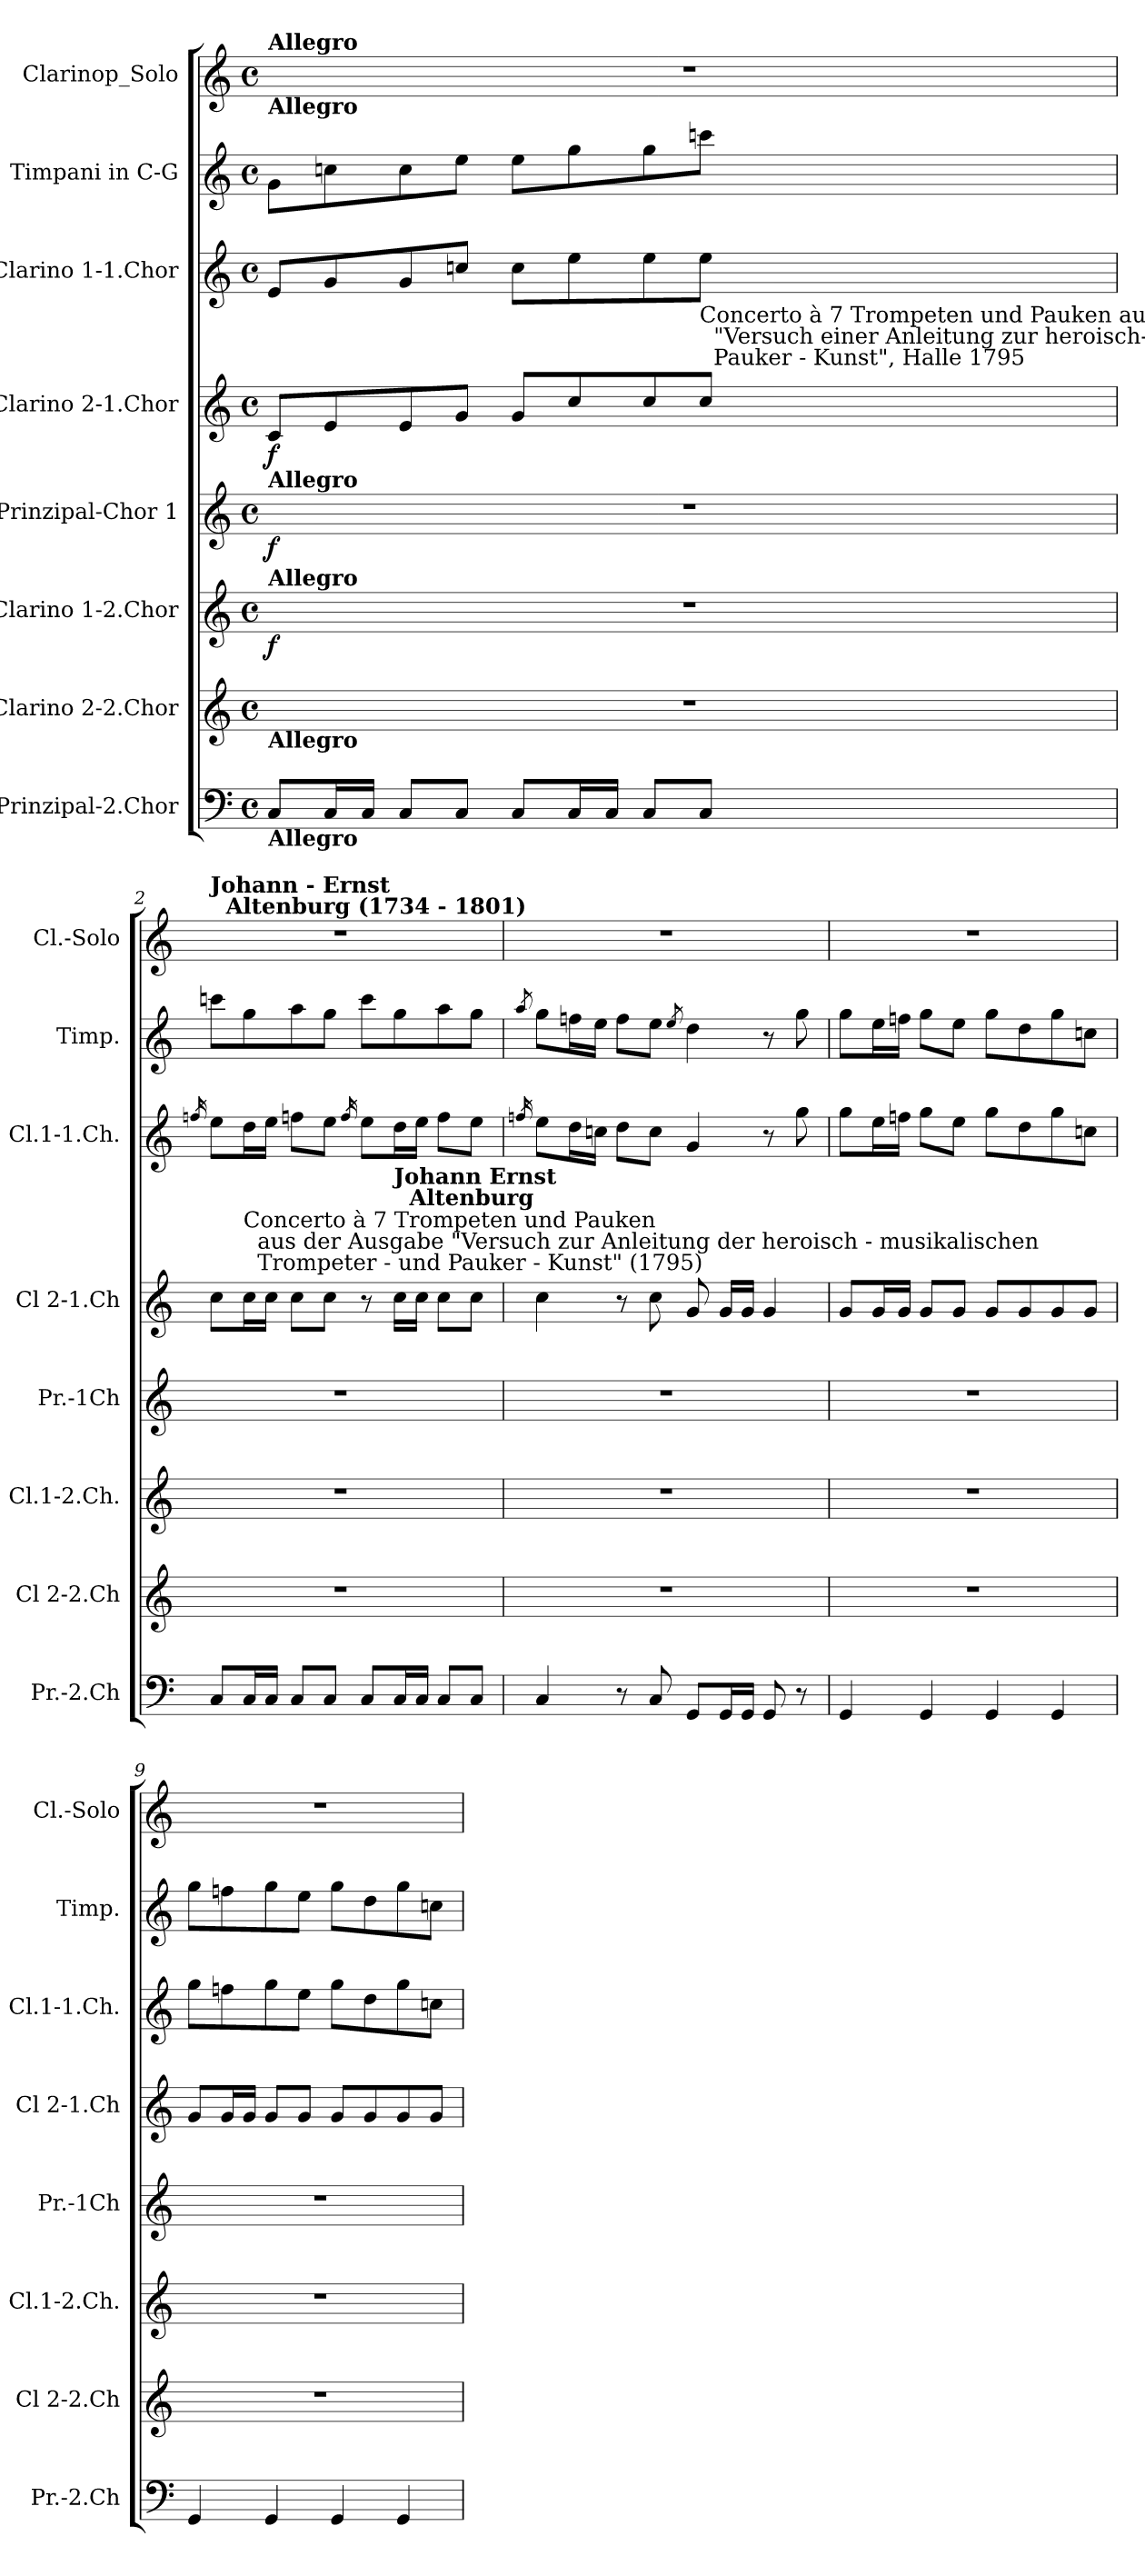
**kern	**kern	**kern	**dynam	**kern	**dynam	**kern	**dynam	**kern	**kern	**kern
*part8	*part7	*part6	*part6	*part5	*part5	*part4	*part4	*part3	*part2	*part1
*staff8	*staff7	*staff6	*staff6	*staff5	*staff5	*staff4	*staff4	*staff3	*staff2	*staff1
*I"Prinzipal-2.Chor	*I"Clarino 2-2.Chor	*I"Clarino 1-2.Chor	*	*I"Prinzipal-Chor 1	*	*I"Clarino 2-1.Chor	*	*I"Clarino 1-1.Chor	*I"Timpani in C-G	*I"Clarinop_Solo
*I'Pr.-2.Ch	*I'Cl 2-2.Ch	*I'Cl.1-2.Ch.	*	*I'Pr.-1Ch	*	*I'Cl 2-1.Ch	*	*I'Cl.1-1.Ch.	*I'Timp.	*I'Cl.-Solo
*clefF4	*clefG2	*clefG2	*	*clefG2	*	*clefG2	*	*clefG2	*clefG2	*clefG2
*	*	*ITrd1c2	*	*ITrd1c2	*	*	*	*ITrd1c2	*ITrd1c2	*
*M4/4	*M4/4	*M4/4	*	*M4/4	*	*M4/4	*	*M4/4	*M4/4	*M4/4
*met(c)	*met(c)	*met(c)	*	*met(c)	*	*met(c)	*	*met(c)	*met(c)	*met(c)
=1	=1	=1	=1	=1	=1	=1	=1	=1	=1	=1
!	!	!	!	!	!	!	!	!	!	!LO:TX:b:B:t=Allegro
!	!	!	!	!	!	!	!	!	!	!LO:TX:a:B:t=Allegro
!	!	!	!	!	!	!LO:TX:b:B:t=Allegro	!	!	!	!
!	!	!LO:TX:a:B:t=Allegro	!	!	!	!	!	!	!	!
!	!LO:TX:b:B:t=Allegro	!	!	!	!	!	!	!	!	!
!LO:TX:b:B:t=Allegro	!	!	!	!	!	!	!	!	!	!
!	!	!	!LO:DY:b	!	!LO:DY:b	!	!LO:DY:b	!	!	!
8CL	1r	1r	f	1r	f	8cL	f	8dL	8fL	1r
16CL	.	.	.	.	.	8e	.	8f	8b-	.
16CJJ	.	.	.	.	.	.	.	.	.	.
8CL	.	.	.	.	.	8e	.	8f	8b-	.
8CJ	.	.	.	.	.	8gJ	.	8b-J	8ddJ	.
8CL	.	.	.	.	.	8gL	.	8b-L	8ddL	.
16CL	.	.	.	.	.	8cc	.	8dd	8ff	.
16CJJ	.	.	.	.	.	.	.	.	.	.
8CL	.	.	.	.	.	8cc	.	8dd	8ff	.
!	!	!	!	!	!	!LO:TX:a:t=Concerto à 7 Trompeten und Pauken aus\n                           "Versuch einer Anleitung zur heroisch-musikalischen Trompeter - und\n                           Pauker - Kunst", Halle 1795	!	!	!	!
8CJ	.	.	.	.	.	8ccJ	.	8ddJ	8bb-J	.
=2	=2	=2	=2	=2	=2	=2	=2	=2	=2	=2
.	.	.	.	.	.	.	.	16qee-	.	.
!	!	!	!	!	!	!	!	!	!	!LO:TX:a:B:t=Johann - Ernst\n                           Altenburg (1734 - 1801)
8CL	1r	1r	.	1r	.	8ccL	.	8ddL	8bb-L	1r
!	!	!	!	!	!	!LO:TX:a:t=Concerto à 7 Trompeten und Pauken\n                           aus der Ausgabe "Versuch zur Anleitung der heroisch - musikalischen\n                           Trompeter - und Pauker - Kunst" (1795)	!	!	!	!
16CL	.	.	.	.	.	16ccL	.	16ccL	8ff	.
16CJJ	.	.	.	.	.	16ccJJ	.	16ddJJ	.	.
8CL	.	.	.	.	.	8ccL	.	8ee-L	8gg	.
8CJ	.	.	.	.	.	8ccJ	.	8ddJ	8ffJ	.
.	.	.	.	.	.	.	.	16qee-	.	.
8CL	.	.	.	.	.	8r	.	8ddL	8bb-L	.
!	!	!	!	!	!	!LO:TX:a:B:t=Johann Ernst\n                           Altenburg	!	!	!	!
16CL	.	.	.	.	.	16ccLL	.	16ccL	8ff	.
16CJJ	.	.	.	.	.	16ccJJ	.	16ddJJ	.	.
8CL	.	.	.	.	.	8ccL	.	8ee-L	8gg	.
8CJ	.	.	.	.	.	8ccJ	.	8ddJ	8ffJ	.
=3	=3	=3	=3	=3	=3	=3	=3	=3	=3	=3
.	.	.	.	.	.	.	.	16qee-	8qgg	.
4C	1r	1r	.	1r	.	4cc	.	8ddL	8ffL	1r
.	.	.	.	.	.	.	.	16ccL	16ee-L	.
.	.	.	.	.	.	.	.	16b-JJ	16ddJJ	.
8r	.	.	.	.	.	8r	.	8ccL	8ee-L	.
8C	.	.	.	.	.	8cc	.	8b-J	8ddJ	.
.	.	.	.	.	.	.	.	.	8qdd	.
8GGL	.	.	.	.	.	8g	.	4f	4cc	.
16GGL	.	.	.	.	.	16gLL	.	.	.	.
16GGJJ	.	.	.	.	.	16gJJ	.	.	.	.
8GG	.	.	.	.	.	4g	.	8r	8r	.
8r	.	.	.	.	.	.	.	8ff	8ff	.
!!LO:LB:g=z
=4	=4	=4	=4	=4	=4	=4	=4	=4	=4	=4
4GG	1r	1r	.	1r	.	8gL	.	8ffL	8ffL	1r
.	.	.	.	.	.	16gL	.	16ddL	16ddL	.
.	.	.	.	.	.	16gJJ	.	16ee-JJ	16ee-JJ	.
4GG	.	.	.	.	.	8gL	.	8ffL	8ffL	.
.	.	.	.	.	.	8gJ	.	8ddJ	8ddJ	.
4GG	.	.	.	.	.	8gL	.	8ffL	8ffL	.
.	.	.	.	.	.	8g	.	8cc	8cc	.
4GG	.	.	.	.	.	8g	.	8ff	8ff	.
.	.	.	.	.	.	8gJ	.	8b-J	8b-J	.
=9	=9	=9	=9	=9	=9	=9	=9	=9	=9	=9
4GG	1r	1r	.	1r	.	8gL	.	8ffL	8ffL	1r
.	.	.	.	.	.	16gL	.	8ee-	8ee-	.
.	.	.	.	.	.	16gJJ	.	.	.	.
4GG	.	.	.	.	.	8gL	.	8ff	8ff	.
.	.	.	.	.	.	8gJ	.	8ddJ	8ddJ	.
4GG	.	.	.	.	.	8gL	.	8ffL	8ffL	.
.	.	.	.	.	.	8g	.	8cc	8cc	.
4GG	.	.	.	.	.	8g	.	8ff	8ff	.
.	.	.	.	.	.	8gJ	.	8b-J	8b-J	.
=	=	=	=	=	=	=	=	=	=	=
*-	*-	*-	*-	*-	*-	*-	*-	*-	*-	*-
